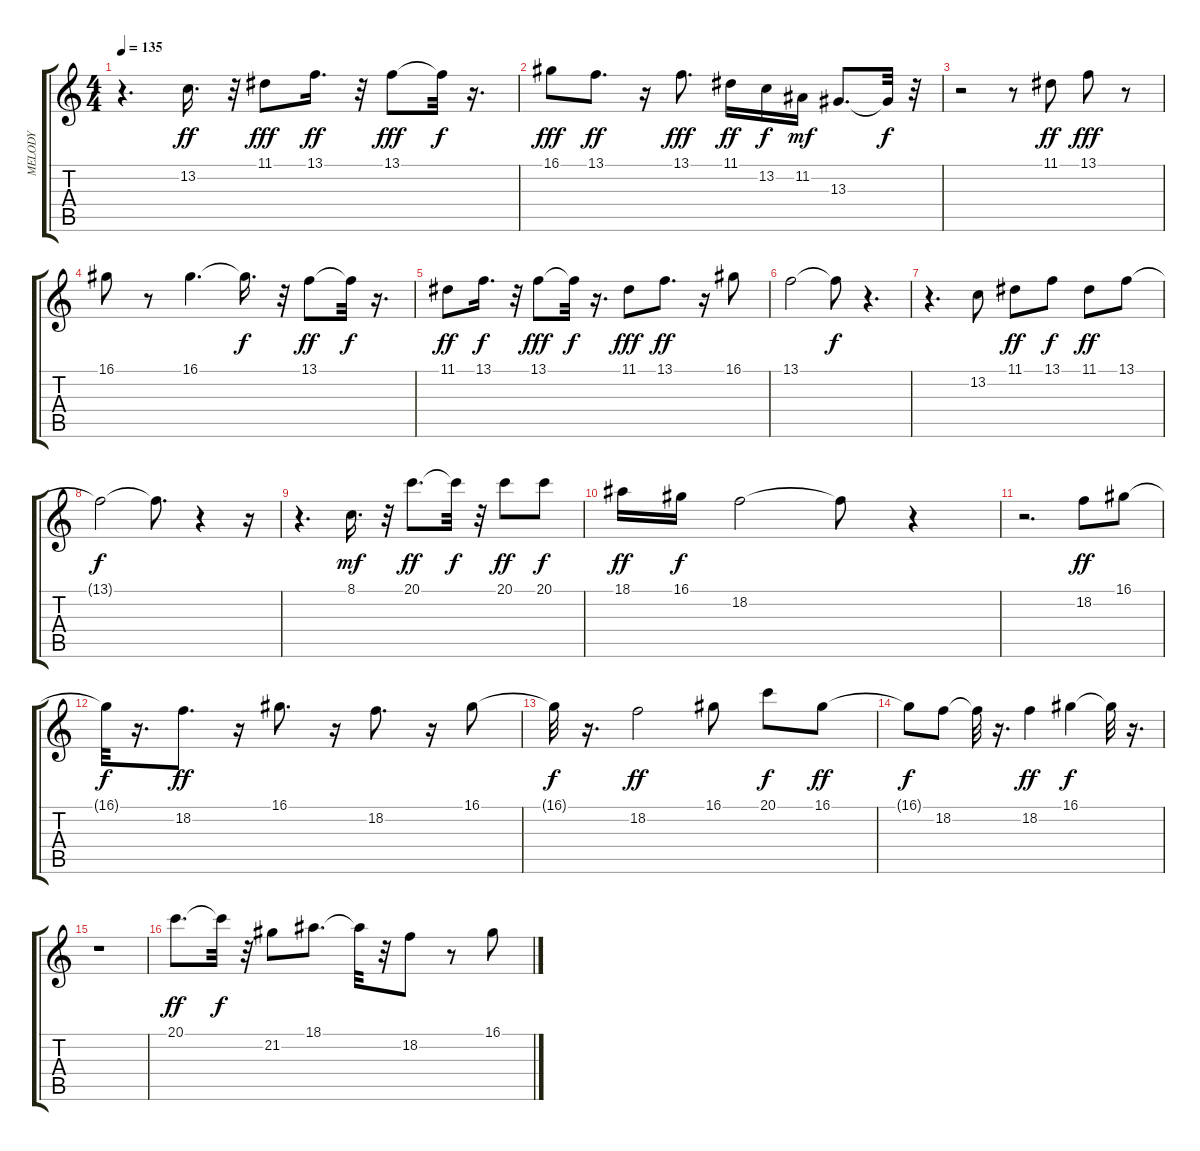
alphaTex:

\track ("MELODY" "MELODY") {instrument panflute}
\staff {score tabs}
\tuning (E4 B3 G3 D3 A2 E2) {hide}
\ts (4 4)
\tempo 135
\clef g2
\ks c
r.4{d dy f} 13.2.16{d dy ff} r.32 11.1.8{dy fff} 13.1.16{d dy ff} r.32 13.1.8{dy fff} 13.1{t}.32{dy f} r.16{d} |
16.1.8{dy fff} 13.1.8{d dy ff} r.16 13.1.8{d dy fff} 11.1.16{dy ff} 13.2.16{dy f} 11.2.16{dy mf} 13.3.8{d} 13.3{t}.32{dy f} r.32 |
r.2 r.8 11.1.8{dy ff} 13.1.8{dy fff} r.8 |
16.1.8 r.8 16.1.4{d} 16.1{t}.16{d dy f} r.32 13.1.8{dy ff} 13.1{t}.32{dy f} r.16{d} |
11.1.8{dy ff} 13.1.16{d dy f} r.32 13.1.8{dy fff} 13.1{t}.32{dy f} r.16{d} 11.1.8{dy fff} 13.1.8{d dy ff} r.16 16.1.8 |
13.1.2 13.1{t}.8{dy f} r.4{d} |
r.4{d} 13.2.8 11.1.8{dy ff} 13.1.8{dy f} 11.1.8{dy ff} 13.1.8 |
13.1{t}.2{dy f} 13.1{t}.8{d} r.4 r.16 |
r.4{d} 8.1.16{d dy mf} r.32 20.1.8{d dy ff} 20.1{t}.32{dy f} r.32 20.1.8{dy ff} 20.1.8{dy f} |
18.1.16{dy ff} 16.1.16{dy f} 18.2.2 18.2{t}.8 r.4 |
r.2{d} 18.2.8{dy ff} 16.1.8 |
16.1{t}.32{dy f} r.16{d} 18.2.8{d dy ff} r.16 16.1.8{d} r.16 18.2.8{d} r.16 16.1.8 |
16.1{t}.32{dy f} r.16{d} 18.2.2{dy ff} 16.1.8 20.1.8{dy f} 16.1.8{dy ff} |
16.1{t}.8{dy f} 18.2.8 18.2{t}.32 r.16{d} 18.2.4{dy ff} 16.1.4{dy f} 16.1{t}.32 r.16{d} |
r.1 |
20.1.8{d dy ff} 20.1{t}.32{dy f} r.32 21.2.8 18.1.8{d} 18.1{t}.32 r.32 18.2.8 r.8 16.1.8
